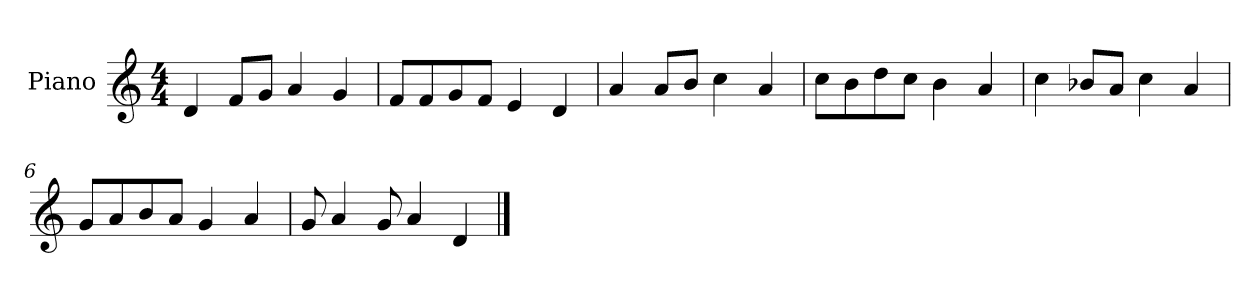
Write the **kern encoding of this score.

**kern
*part1
*staff1
*I"Piano
*I'P-no
*clefG2
*k[]
*M4/4
*MM90
=1
4d/
8f/L
8g/J
4a/
4g/
=2
8f/L
8f/
8g/
8f/J
4e/
4d/
=3
4a/
8a/L
8b/J
4cc\
4a/
=4
8cc\L
8b\
8dd\
8cc\J
4b\
4a/
=5
4cc\
8b-X/L
8a/J
4cc\
4a/
=6
8g/L
8a/
8b/
8a/J
4g/
4a/
!!LO:LB:g=z
=7
8g/
4a/
8g/
4a/
4d/
==
*-
